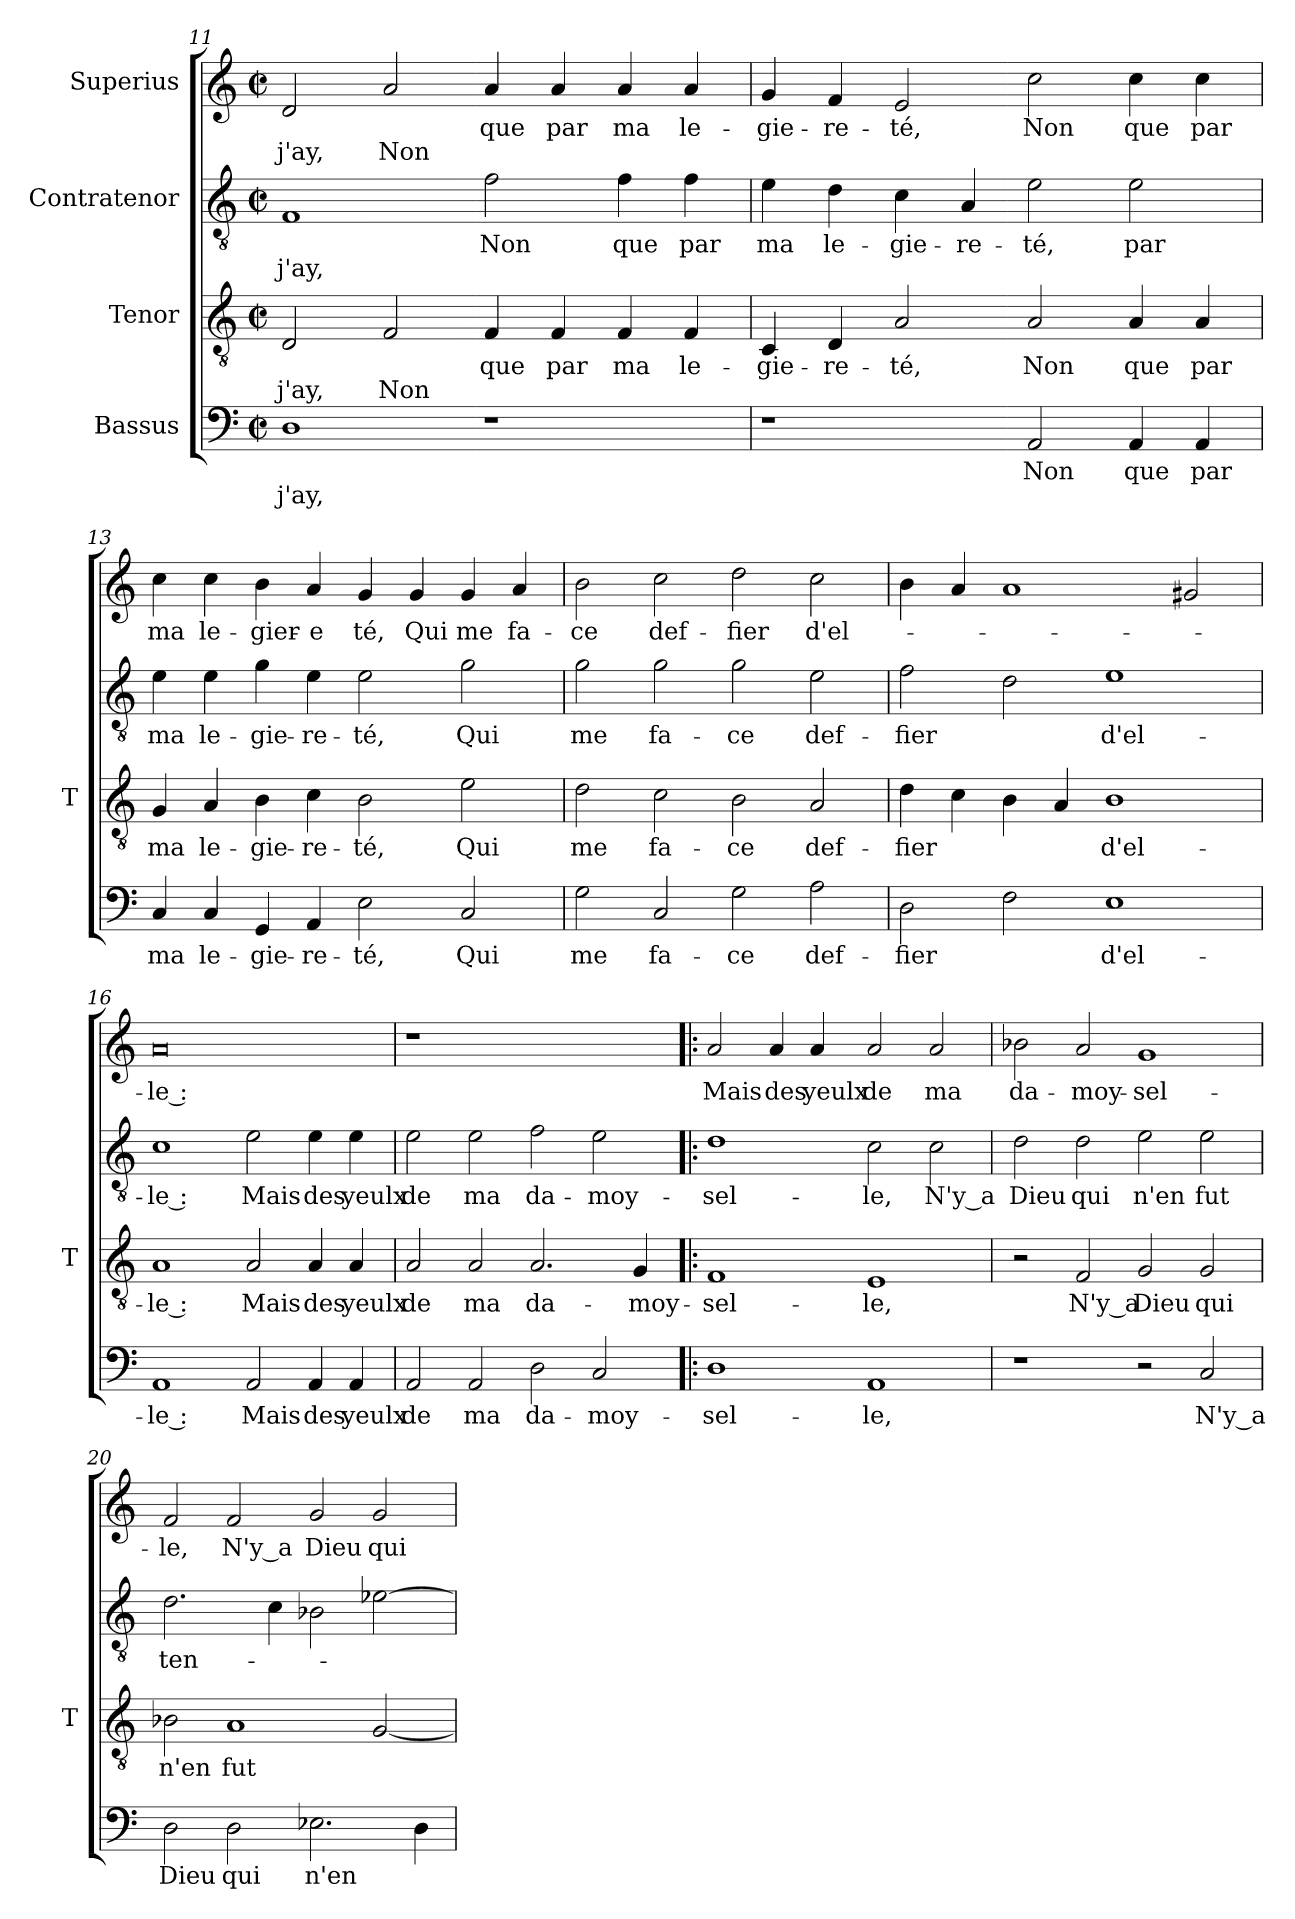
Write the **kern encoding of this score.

**kern	**text	**text	**kern	**text	**text	**kern	**text	**text	**kern	**text	**text
*part4	*part4	*part4	*part3	*part3	*part3	*part2	*part2	*part2	*part1	*part1	*part1
*staff4	*staff4	*staff4	*staff3	*staff3	*staff3	*staff2	*staff2	*staff2	*staff1	*staff1	*staff1
*I"Bassus	*	*	*I"Tenor	*	*	*I"Contratenor	*	*	*I"Superius	*	*
*	*	*	*I'T	*	*	*	*	*	*	*	*
*clefF4	*	*	*clefGv2	*	*	*clefGv2	*	*	*clefG2	*	*
*k[]	*	*	*k[]	*	*	*k[]	*	*	*k[]	*	*
*C:	*	*	*C:	*	*	*C:	*	*	*C:	*	*
*M2/2	*	*	*M2/2	*	*	*M2/2	*	*	*M2/2	*	*
*met(c|)	*	*	*met(c|)	*	*	*met(c|)	*	*	*met(c|)	*	*
=11	=11	=11	=11	=11	=11	=11	=11	=11	=11	=11	=11
1D	.	-j'ay,	2D	.	-j'ay,	1F	.	-j'ay,	2d	.	-j'ay,
.	.	.	2F	.	-Non	.	.	.	2a	.	-Non
1r	.	.	4F	-que	.	2f	-Non	.	4a	-que	.
.	.	.	4F	-par	.	.	.	.	4a	-par	.
.	.	.	4F	-ma	.	4f	-que	.	4a	-ma	.
.	.	.	4F	le-	.	4f	-par	.	4a	le-	.
=12	=12	=12	=12	=12	=12	=12	=12	=12	=12	=12	=12
1r	.	.	4C	gie-	.	4e	-ma	.	4g	gie-	.
.	.	.	4D	re-	.	4d	le-	.	4f	re-	.
.	.	.	2A	-té,	.	4c	gie-	.	2e	-té,	.
.	.	.	.	.	.	4A	re-	.	.	.	.
2AA	-Non	.	2A	-Non	.	2e	-té,	.	2cc	-Non	.
4AA	-que	.	4A	-que	.	2e	-par	.	4cc	-que	.
4AA	-par	.	4A	-par	.	.	.	.	4cc	-par	.
=13	=13	=13	=13	=13	=13	=13	=13	=13	=13	=13	=13
4C	-ma	.	4G	-ma	.	4e	-ma	.	4cc	-ma	.
4C	le-	.	4A	le-	.	4e	le-	.	4cc	le-	.
4GG	gie-	.	4B	gie-	.	4g	gie-	.	4b	gier-	.
4AA	re-	.	4c	re-	.	4e	re-	.	4a	-e	.
2E	-té,	.	2B	-té,	.	2e	-té,	.	4g	-té,	.
.	.	.	.	.	.	.	.	.	4g	-Qui	.
2C	-Qui	.	2e	-Qui	.	2g	-Qui	.	4g	-me	.
.	.	.	.	.	.	.	.	.	4a	fa-	.
=14	=14	=14	=14	=14	=14	=14	=14	=14	=14	=14	=14
2G	-me	.	2d	-me	.	2g	-me	.	2b	-ce	.
2C	fa-	.	2c	fa-	.	2g	fa-	.	2cc	def-	.
2G	-ce	.	2B	-ce	.	2g	-ce	.	2dd	-fier	.
2A	def-	.	2A	def-	.	2e	def-	.	2cc	d'el-	.
=15	=15	=15	=15	=15	=15	=15	=15	=15	=15	=15	=15
2D	-fier	.	4d	-fier	.	2f	-fier	.	4b	.	.
.	.	.	4c	.	.	.	.	.	4a	.	.
2F	.	.	4B	.	.	2d	.	.	1a	.	.
.	.	.	4A	.	.	.	.	.	.	.	.
1E	d'el-	.	1B	d'el-	.	1e	d'el-	.	.	.	.
.	.	.	.	.	.	.	.	.	2g#X	.	.
!!LO:PB:g=z
=16	=16	=16	=16	=16	=16	=16	=16	=16	=16	=16	=16
1AA	-le :	.	1A	-le :	.	1c	-le :	.	0a	-le :	.
2AA	-Mais	.	2A	-Mais	.	2e	-Mais	.	.	.	.
4AA	-des	.	4A	-des	.	4e	-des	.	.	.	.
4AA	-yeulx	.	4A	-yeulx	.	4e	-yeulx	.	.	.	.
=17	=17	=17	=17	=17	=17	=17	=17	=17	=17	=17	=17
2AA	-de	.	2A	-de	.	2e	-de	.	1r	.	.
2AA	-ma	.	2A	-ma	.	2e	-ma	.	.	.	.
2D	da-	.	2.A	da-	.	2f	da-	.	1ryy	.	.
2C	moy-	.	.	.	.	2e	moy-	.	.	.	.
.	.	.	4G	moy-	.	.	.	.	.	.	.
=18!|:	=18!|:	=18!|:	=18!|:	=18!|:	=18!|:	=18!|:	=18!|:	=18!|:	=18!|:	=18!|:	=18!|:
1D	sel-	.	1F	sel-	.	1d	sel-	.	2a	-Mais	.
.	.	.	.	.	.	.	.	.	4a	-des	.
.	.	.	.	.	.	.	.	.	4a	-yeulx	.
1AA	-le,	.	1E	-le,	.	2c	-le,	.	2a	-de	.
.	.	.	.	.	.	2c	-N'y_a	.	2a	-ma	.
=19	=19	=19	=19	=19	=19	=19	=19	=19	=19	=19	=19
1r	.	.	2r	.	.	2d	-Dieu	.	2b-X	da-	.
.	.	.	2F	-N'y_a	.	2d	-qui	.	2a	moy-	.
2r	.	.	2G	-Dieu	.	2e	-n'en	.	1g	sel-	.
2C	-N'y_a	.	2G	-qui	.	2e	-fut	.	.	.	.
=20	=20	=20	=20	=20	=20	=20	=20	=20	=20	=20	=20
2D	-Dieu	.	2B-X	-n'en	.	2.d	ten-	.	2f	-le,	.
2D	-qui	.	1A	-fut	.	.	.	.	2f	-N'y_a	.
.	.	.	.	.	.	4c	.	.	.	.	.
2.E-X	-n'en	.	.	.	.	2B-X	.	.	2g	-Dieu	.
.	.	.	[2G	.	.	[2e-X	.	.	2g	-qui	.
4D	.	.	.	.	.	.	.	.	.	.	.
=	=	=	=	=	=	=	=	=	=	=	=
*-	*-	*-	*-	*-	*-	*-	*-	*-	*-	*-	*-
